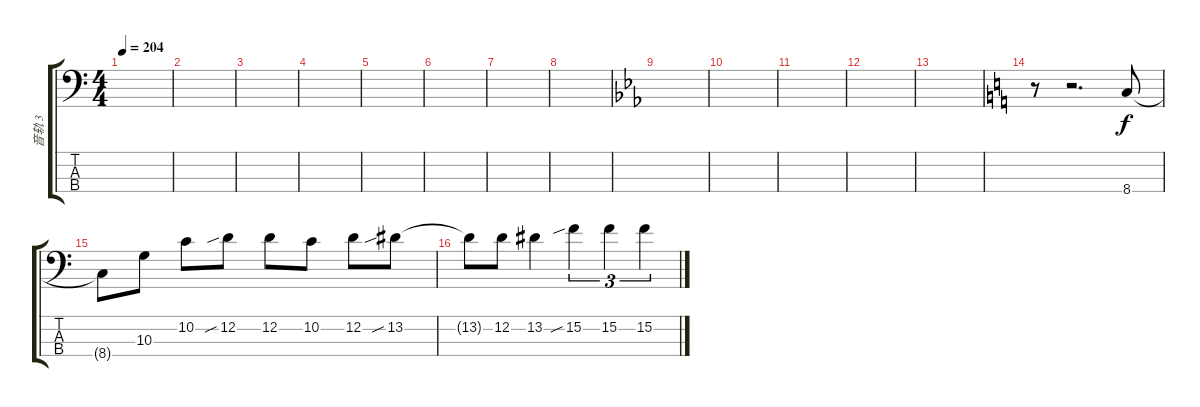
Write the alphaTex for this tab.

\track ("音轨 3" "音轨 3") {instrument electricbassfinger}
\staff {score tabs}
\tuning (G2 D2 A1 E1) {hide}
\ts (4 4)
\tempo 204
\clef f4
\ks c
|
|
|
|
|
|
|
|
\ks eb
|
|
|
|
|
\ks c
r.8 r.2{d} 8.4.8 |
8.4{t}.8 10.3.8 10.2.8 12.2{sib}.8 12.2.8 10.2.8 12.2.8 13.2{sib}.8 |
13.2{t}.8 12.2.8 13.2.4 15.2{sib}.4{tu (3 2)} 15.2.4{tu (3 2)} 15.2.4{tu (3 2)}
